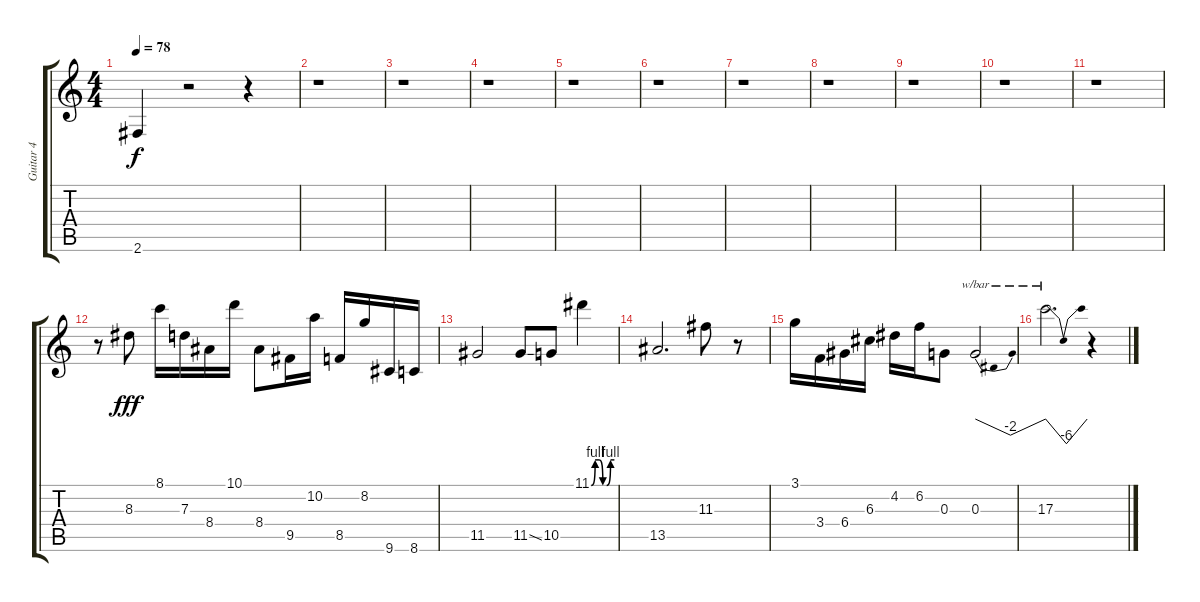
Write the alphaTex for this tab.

\track ("Guitar 4" "Guitar 4") {instrument distortionguitar}
\staff {score tabs}
\tuning (E4 B3 G3 D3 A2 E2) {hide}
\ts (4 4)
\tempo 78
\clef g2
\ks c
2.6{t}.4{dy f} r.2 r.4 |
r.1 |
r.1 |
r.1 |
r.1 |
r.1 |
r.1 |
r.1 |
r.1 |
r.1 |
r.1 |
r.8{volume 13 instrument distortionguitar} 8.3.8{dy fff} 8.1.16 7.3.16 8.4.16 10.1.16 8.4.8 9.5.16 10.2.16 8.5.16 8.2.16 9.6.16 8.6.16 |
11.5.2 11.5{ss}.8 10.5.8 11.1{be (custom 0 0 10 4 20 4 30 0 40 0 50 4 60 4)}.4 |
13.5.2{d} 11.3.8 r.8 |
3.1.16 3.4.16 6.4.16 6.3.16 4.2.16 6.2.16 0.3.8 0.3.2{tbe (dip default 0 0 30 -8 60 0)} |
17.3.2{d tbe (dip default 0 0 30 -24 60 0)} r.4
